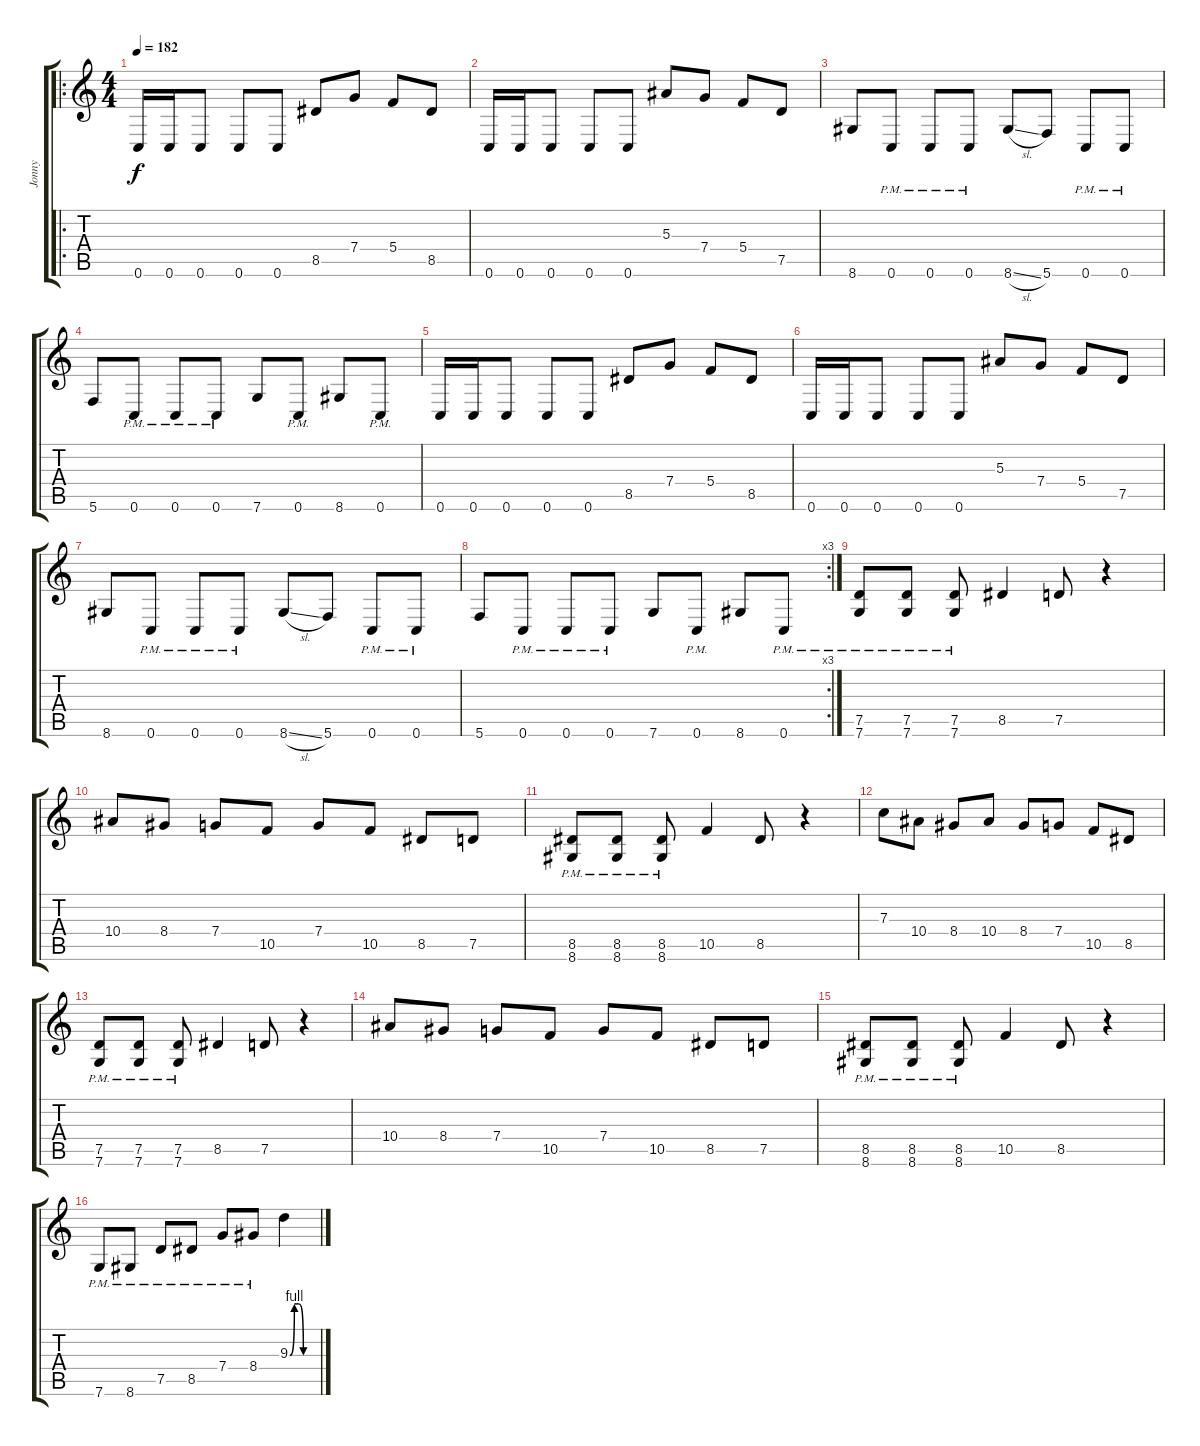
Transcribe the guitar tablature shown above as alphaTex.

\track ("Jonny" "Jonny") {instrument distortionguitar}
\staff {score tabs}
\tuning (D4 A3 F3 C3 G2 C2) {hide}
\ro
\ts (4 4)
\tempo 182
\clef g2
\ks c
0.6.16{dy f} 0.6.16 0.6.8 0.6.8 0.6.8 8.5.8 7.4.8 5.4.8 8.5.8 |
0.6.16 0.6.16 0.6.8 0.6.8 0.6.8 5.3.8 7.4.8 5.4.8 7.5.8 |
8.6.8 0.6{pm}.8 0.6{pm}.8 0.6{pm}.8 8.6{sl}.8 5.6.8 0.6{pm}.8 0.6{pm}.8 |
5.6.8 0.6{pm}.8 0.6{pm}.8 0.6{pm}.8 7.6.8 0.6{pm}.8 8.6.8 0.6{pm}.8 |
0.6.16 0.6.16 0.6.8 0.6.8 0.6.8 8.5.8 7.4.8 5.4.8 8.5.8 |
0.6.16 0.6.16 0.6.8 0.6.8 0.6.8 5.3.8 7.4.8 5.4.8 7.5.8 |
8.6.8 0.6{pm}.8 0.6{pm}.8 0.6{pm}.8 8.6{sl}.8 5.6.8 0.6{pm}.8 0.6{pm}.8 |
\rc 3
5.6.8 0.6{pm}.8 0.6{pm}.8 0.6{pm}.8 7.6.8 0.6{pm}.8 8.6.8 0.6{pm}.8 |
(7.5{pm} 7.6{pm}).8 (7.5{pm} 7.6{pm}).8 (7.5{pm} 7.6{pm}).8 8.5.4 7.5.8 r.4 |
10.4.8 8.4.8 7.4.8 10.5.8 7.4.8 10.5.8 8.5.8 7.5.8 |
(8.5{pm} 8.6{pm}).8 (8.5{pm} 8.6{pm}).8 (8.5{pm} 8.6{pm}).8 10.5.4 8.5.8 r.4 |
7.3.8 10.4.8 8.4.8 10.4.8 8.4.8 7.4.8 10.5.8 8.5.8 |
(7.5{pm} 7.6{pm}).8 (7.5{pm} 7.6{pm}).8 (7.5{pm} 7.6{pm}).8 8.5.4 7.5.8 r.4 |
10.4.8 8.4.8 7.4.8 10.5.8 7.4.8 10.5.8 8.5.8 7.5.8 |
(8.5{pm} 8.6{pm}).8 (8.5{pm} 8.6{pm}).8 (8.5{pm} 8.6{pm}).8 10.5.4 8.5.8 r.4 |
7.6{pm}.8 8.6{pm}.8 7.5{pm}.8 8.5{pm}.8 7.4{pm}.8 8.4{pm}.8 9.3{be (custom 0 0 10 4 20 4 30 0 60 0)}.4
